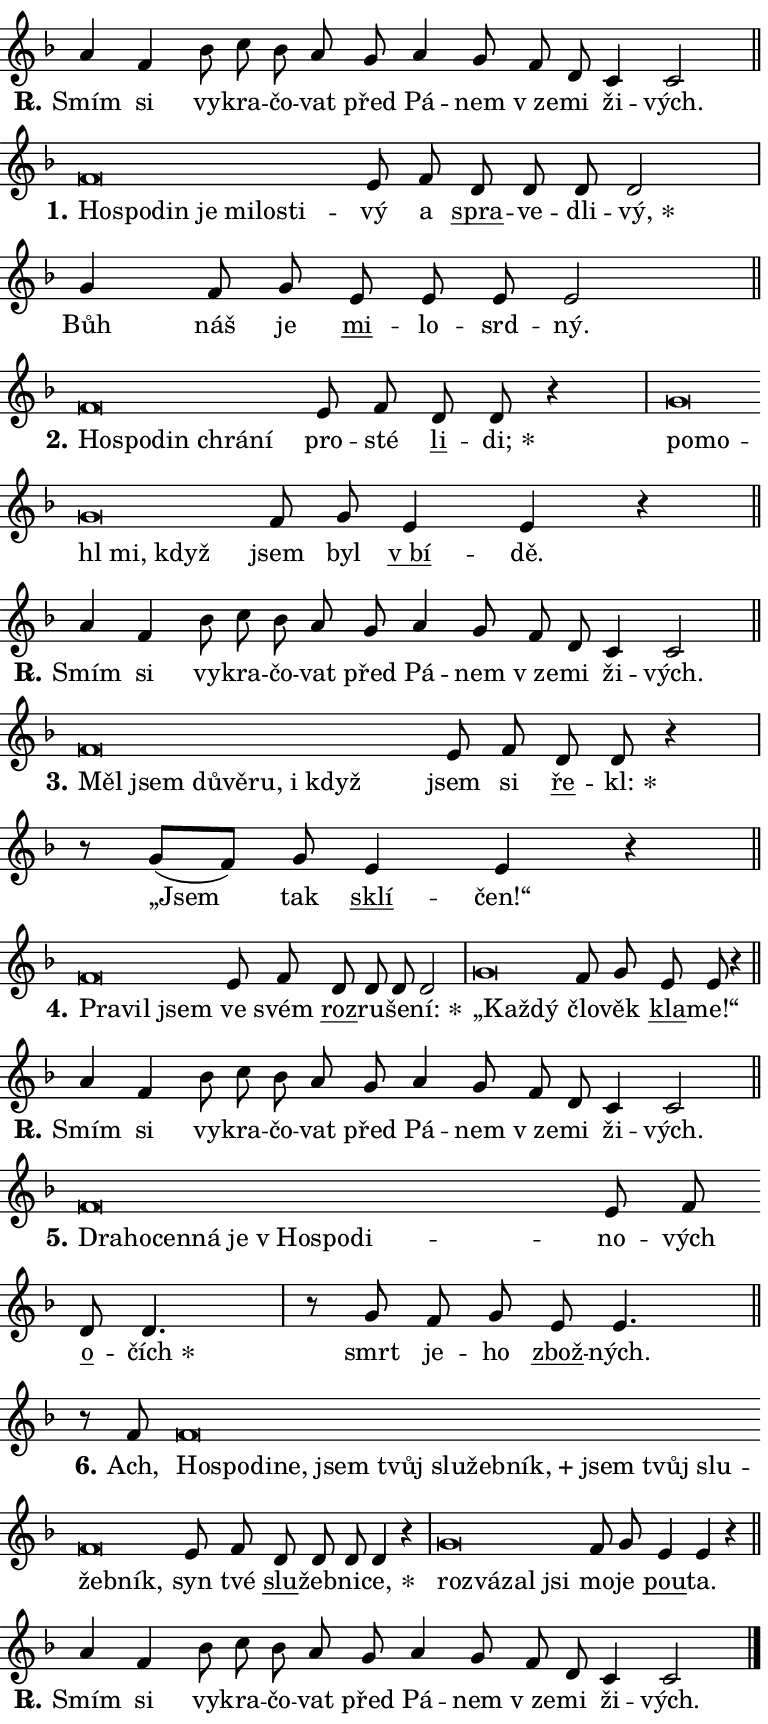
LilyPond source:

\version "2.24.0"
\header { tagline = "" }
\paper {
  indent = 0\cm
  top-margin = 0\cm
  right-margin = 0.13\cm % to fit lyric hyphens
  bottom-margin = 0\cm
  left-margin = 0\cm
  paper-width = 13\cm
  page-breaking = #ly:one-page-breaking
  system-system-spacing.basic-distance = #11
  score-system-spacing.basic-distance = #11
  ragged-last = ##f
}


%% Author: Thomas Morley
%% https://lists.gnu.org/archive/html/lilypond-user/2020-05/msg00002.html
#(define (line-position grob)
"Returns position of @var[grob} in current system:
   @code{'start}, if at first time-step
   @code{'end}, if at last time-step
   @code{'middle} otherwise
"
  (let* ((col (ly:item-get-column grob))
         (ln (ly:grob-object col 'left-neighbor))
         (rn (ly:grob-object col 'right-neighbor))
         (col-to-check-left (if (ly:grob? ln) ln col))
         (col-to-check-right (if (ly:grob? rn) rn col))
         (break-dir-left
           (and
             (ly:grob-property col-to-check-left 'non-musical #f)
             (ly:item-break-dir col-to-check-left)))
         (break-dir-right
           (and
             (ly:grob-property col-to-check-right 'non-musical #f)
             (ly:item-break-dir col-to-check-right))))
        (cond ((eqv? 1 break-dir-left) 'start)
              ((eqv? -1 break-dir-right) 'end)
              (else 'middle))))

#(define (tranparent-at-line-position vctor)
  (lambda (grob)
  "Relying on @code{line-position} select the relevant enry from @var{vctor}.
Used to determine transparency,"
    (case (line-position grob)
      ((end) (not (vector-ref vctor 0)))
      ((middle) (not (vector-ref vctor 1)))
      ((start) (not (vector-ref vctor 2))))))

noteHeadBreakVisibility =
#(define-music-function (break-visibility)(vector?)
"Makes @code{NoteHead}s transparent relying on @var{break-visibility}"
#{
  \override NoteHead.transparent =
    #(tranparent-at-line-position break-visibility)
#})

#(define delete-ledgers-for-transparent-note-heads
  (lambda (grob)
    "Reads whether a @code{NoteHead} is transparent.
If so this @code{NoteHead} is removed from @code{'note-heads} from
@var{grob}, which is supposed to be @code{LedgerLineSpanner}.
As a result ledgers are not printed for this @code{NoteHead}"
    (let* ((nhds-array (ly:grob-object grob 'note-heads))
           (nhds-list
             (if (ly:grob-array? nhds-array)
                 (ly:grob-array->list nhds-array)
                 '()))
           ;; Relies on the transparent-property being done before
           ;; Staff.LedgerLineSpanner.after-line-breaking is executed.
           ;; This is fragile ...
           (to-keep
             (remove
               (lambda (nhd)
                 (ly:grob-property nhd 'transparent #f))
               nhds-list)))
      ;; TODO find a better method to iterate over grob-arrays, similiar
      ;; to filter/remove etc for lists
      ;; For now rebuilt from scratch
      (set! (ly:grob-object grob 'note-heads)  '())
      (for-each
        (lambda (nhd)
          (ly:pointer-group-interface::add-grob grob 'note-heads nhd))
        to-keep))))

squashNotes = {
  \override NoteHead.X-extent = #'(-0.2 . 0.2)
  \override NoteHead.Y-extent = #'(-0.75 . 0)
  \override NoteHead.stencil =
    #(lambda (grob)
       (let ((pos (ly:grob-property grob 'staff-position)))
         (begin
           (if (< pos -7) (display "ERROR: Lower brevis then expected\n") (display ""))
           (if (<= pos -6) ly:text-interface::print ly:note-head::print))))
}
unSquashNotes = {
  \revert NoteHead.X-extent
  \revert NoteHead.Y-extent
  \revert NoteHead.stencil
}

hideNotes = \noteHeadBreakVisibility #begin-of-line-visible
unHideNotes = \noteHeadBreakVisibility #all-visible

% work-around for resetting accidentals
% https://lilypond.org/doc/v2.23/Documentation/notation/displaying-rhythms#unmetered-music
cadenzaMeasure = {
  \cadenzaOff
  \partial 1024 s1024
  \cadenzaOn
}

#(define-markup-command (accent layout props text) (markup?)
  "Underline accented syllable"
  (interpret-markup layout props
    #{\markup \override #'(offset . 4.3) \underline { #text }#}))

responsum = \markup \concat {
  "R" \hspace #-1.05 \path #0.1 #'((moveto 0 0.07) (lineto 0.9 0.8)) \hspace #0.05 "."
}

spaceSize = #0.6828661417322834 % exact space size for TeX Gyre Schola

\layout {
  \context {
    \Staff
    \remove "Time_signature_engraver"
    \override LedgerLineSpanner.after-line-breaking = #delete-ledgers-for-transparent-note-heads
  }
  \context {
    \Lyrics {
      \override LyricSpace.minimum-distance = \spaceSize
      \override LyricText.font-name = #"TeX Gyre Schola"
      \override LyricText.font-size = 1
      \override StanzaNumber.font-name = #"TeX Gyre Schola Bold"
      \override StanzaNumber.font-size = 1
    }
  }
  \context {
    \Score 
    \override NoteHead.text =
      #(lambda (grob) 
        (let ((pos (ly:grob-property grob 'staff-position)))
          #{\markup {
            \combine
              \halign #-0.55 \raise #(if (= pos -6) 0 0.5) \override #'(thickness . 2) \draw-line #'(3.2 . 0)
              \musicglyph "noteheads.sM1"
          }#}))
  }
}

% magnetic-lyrics.ily
%
%   written by
%     Jean Abou Samra <jean@abou-samra.fr>
%     Werner Lemberg <wl@gnu.org>
%
%   adapted by
%     Jiri Hon <jiri.hon@gmail.com>
%
% Version 2022-Apr-15

% https://www.mail-archive.com/lilypond-user@gnu.org/msg149350.html

#(define (Left_hyphen_pointer_engraver context)
   "Collect syllable-hyphen-syllable occurrences in lyrics and store
them in properties.  This engraver only looks to the left.  For
example, if the lyrics input is @code{foo -- bar}, it does the
following.

@itemize @bullet
@item
Set the @code{text} property of the @code{LyricHyphen} grob between
@q{foo} and @q{bar} to @code{foo}.

@item
Set the @code{left-hyphen} property of the @code{LyricText} grob with
text @q{foo} to the @code{LyricHyphen} grob between @q{foo} and
@q{bar}.
@end itemize

Use this auxiliary engraver in combination with the
@code{lyric-@/text::@/apply-@/magnetic-@/offset!} hook."
   (let ((hyphen #f)
         (text #f))
     (make-engraver
      (acknowledgers
       ((lyric-syllable-interface engraver grob source-engraver)
        (set! text grob)))
      (end-acknowledgers
       ((lyric-hyphen-interface engraver grob source-engraver)
        ;(when (not (grob::has-interface grob 'lyric-space-interface))
          (set! hyphen grob)));)
      ((stop-translation-timestep engraver)
       (when (and text hyphen)
         (ly:grob-set-object! text 'left-hyphen hyphen))
       (set! text #f)
       (set! hyphen #f)))))

#(define (lyric-text::apply-magnetic-offset! grob)
   "If the space between two syllables is less than the value in
property @code{LyricText@/.details@/.squash-threshold}, move the right
syllable to the left so that it gets concatenated with the left
syllable.

Use this function as a hook for
@code{LyricText@/.after-@/line-@/breaking} if the
@code{Left_@/hyphen_@/pointer_@/engraver} is active."
   (let ((hyphen (ly:grob-object grob 'left-hyphen #f)))
     (when hyphen
       (let ((left-text (ly:spanner-bound hyphen LEFT)))
         (when (grob::has-interface left-text 'lyric-syllable-interface)
           (let* ((common (ly:grob-common-refpoint grob left-text X))
                  (this-x-ext (ly:grob-extent grob common X))
                  (left-x-ext
                   (begin
                     ;; Trigger magnetism for left-text.
                     (ly:grob-property left-text 'after-line-breaking)
                     (ly:grob-extent left-text common X)))
                  ;; `delta` is the gap width between two syllables.
                  (delta (- (interval-start this-x-ext)
                            (interval-end left-x-ext)))
                  (details (ly:grob-property grob 'details))
                  (threshold (assoc-get 'squash-threshold details 0.2)))
             (when (< delta threshold)
               (let* (;; We have to manipulate the input text so that
                      ;; ligatures crossing syllable boundaries are not
                      ;; disabled.  For languages based on the Latin
                      ;; script this is essentially a beautification.
                      ;; However, for non-Western scripts it can be a
                      ;; necessity.
                      (lt (ly:grob-property left-text 'text))
                      (rt (ly:grob-property grob 'text))
                      (is-space (grob::has-interface hyphen 'lyric-space-interface))
                      (space (if is-space " " ""))
                      (extra-delta (if is-space spaceSize 0))
                      ;; Append new syllable.
                      (ltrt-space (if (and (string? lt) (string? rt))
                                (string-append lt space rt)
                                (make-concat-markup (list lt space rt))))
                      ;; Right-align `ltrt` to the right side.
                      (ltrt-space-markup (grob-interpret-markup
                               grob
                               (make-translate-markup
                                (cons (interval-length this-x-ext) 0)
                                (make-right-align-markup ltrt-space)))))
                 (begin
                   ;; Don't print `left-text`.
                   (ly:grob-set-property! left-text 'stencil #f)
                   ;; Set text and stencil (which holds all collected
                   ;; syllables so far) and shift it to the left.
                   (ly:grob-set-property! grob 'text ltrt-space)
                   (ly:grob-set-property! grob 'stencil ltrt-space-markup)
                   (ly:grob-translate-axis! grob (- (- delta extra-delta)) X))))))))))


#(define (lyric-hyphen::displace-bounds-first grob)
   ;; Make very sure this callback isn't triggered too early.
   (let ((left (ly:spanner-bound grob LEFT))
         (right (ly:spanner-bound grob RIGHT)))
     (ly:grob-property left 'after-line-breaking)
     (ly:grob-property right 'after-line-breaking)
     (ly:lyric-hyphen::print grob)))

squashThreshold = #0.4

\layout {
  \context {
    \Lyrics
    \consists #Left_hyphen_pointer_engraver
    \override LyricText.after-line-breaking =
      #lyric-text::apply-magnetic-offset!
    \override LyricHyphen.stencil = #lyric-hyphen::displace-bounds-first
    \override LyricText.details.squash-threshold = \squashThreshold
    \override LyricHyphen.minimum-distance = 0
    \override LyricHyphen.minimum-length = \squashThreshold
  }
}

squashText = \override LyricText.details.squash-threshold = 9999
unSquashText = \override LyricText.details.squash-threshold = \squashThreshold

leftText = \override LyricText.self-alignment-X = #LEFT
unLeftText = \revert LyricText.self-alignment-X

starOffset = #(lambda (grob) 
                (let ((x_offset (ly:self-alignment-interface::aligned-on-x-parent grob)))
                  (if (= x_offset 0) 0 (+ x_offset 1.2))))

star = #(define-music-function (syllable)(string?)
"Append star separator at the end of a syllable"
#{
  \once \override LyricText.X-offset = #starOffset
  \lyricmode { \markup {
    #syllable
    \override #'((font-name . "TeX Gyre Schola Bold")) \hspace #0.2 \lower #0.65 \larger "*"
  } }
#})

starAccent = #(define-music-function (syllable)(string?)
"Append star separator at the end of a syllable and make accent"
#{
  \once \override LyricText.X-offset = #starOffset
  \lyricmode { \markup {
    \accent #syllable
    \override #'((font-name . "TeX Gyre Schola Bold")) \hspace #0.2 \lower #0.65 \larger "*"
  } }
#})

breath = #(define-music-function (syllable)(string?)
"Append breathing indicator at the end of a syllable"
#{
  \lyricmode { \markup { #syllable "+" } }
#})

optionalBreath = #(define-music-function (syllable)(string?)
"Append optional breathing indicator at the end of a syllable"
#{
  \lyricmode { \markup { #syllable "(+)" } }
#})


\score {
    <<
        \new Voice = "melody" { \cadenzaOn \key f \major \relative { a'4 f \bar "" bes8 c bes a \bar "" g a4 g8 \bar "" f d \bar "" c4 c2 \cadenzaMeasure \bar "||" \break } }
        \new Lyrics \lyricsto "melody" { \lyricmode { \set stanza = \responsum
Smím si vy -- kra -- čo -- vat před Pá -- nem "v ze" -- mi ži -- vých. } }
    >>
    \layout {}
}

\score {
    <<
        \new Voice = "melody" { \cadenzaOn \key f \major \relative { \squashNotes f'\breve*1/16 \hideNotes \breve*1/16 \bar "" \breve*1/16 \bar "" \breve*1/16 \bar "" \breve*1/16 \bar "" \breve*1/16 \breve*1/16 \bar "" \unHideNotes \unSquashNotes e8 f \bar "" d d d d2 \cadenzaMeasure \bar "|" g4 f8 g \bar "" e e e e2 \cadenzaMeasure \bar "||" \break } }
        \new Lyrics \lyricsto "melody" { \lyricmode { \set stanza = "1."
\leftText Ho -- \squashText spo -- din je mi -- lo -- sti -- \unLeftText \unSquashText vý a \markup \accent spra -- ve -- dli -- \star vý, Bůh náš je \markup \accent mi -- lo -- srd -- ný. } }
    >>
    \layout {}
}

\score {
    <<
        \new Voice = "melody" { \cadenzaOn \key f \major \relative { \squashNotes f'\breve*1/16 \hideNotes \breve*1/16 \bar "" \breve*1/16 \bar "" \breve*1/16 \breve*1/16 \bar "" \unHideNotes \unSquashNotes e8 f \bar "" d8 d r4 \cadenzaMeasure \bar "|" \squashNotes g\breve*1/16 \hideNotes \breve*1/16 \bar "" \breve*1/16 \bar "" \breve*1/16 \breve*1/16 \bar "" \unHideNotes \unSquashNotes f8 g \bar "" e4 e r \cadenzaMeasure \bar "||" \break } }
        \new Lyrics \lyricsto "melody" { \lyricmode { \set stanza = "2."
\leftText Ho -- \squashText spo -- din chrá -- ní \unLeftText \unSquashText pro -- sté \markup \accent li -- \star di; \leftText po -- \squashText mo -- hl mi, když \unLeftText \unSquashText jsem byl \markup \accent "v bí" -- dě. } }
    >>
    \layout {}
}

\score {
    <<
        \new Voice = "melody" { \cadenzaOn \key f \major \relative { a'4 f \bar "" bes8 c bes a \bar "" g a4 g8 \bar "" f d \bar "" c4 c2 \cadenzaMeasure \bar "||" \break } }
        \new Lyrics \lyricsto "melody" { \lyricmode { \set stanza = \responsum
Smím si vy -- kra -- čo -- vat před Pá -- nem "v ze" -- mi ži -- vých. } }
    >>
    \layout {}
}

\score {
    <<
        \new Voice = "melody" { \cadenzaOn \key f \major \relative { \squashNotes f'\breve*1/16 \hideNotes \breve*1/16 \bar "" \breve*1/16 \bar "" \breve*1/16 \bar "" \breve*1/16 \bar "" \breve*1/16 \breve*1/16 \bar "" \unHideNotes \unSquashNotes e8 f \bar "" d8 d r4 \cadenzaMeasure \bar "|" r8 g8[( f8)] g \bar "" e4 e r \cadenzaMeasure \bar "||" \break } }
        \new Lyrics \lyricsto "melody" { \lyricmode { \set stanza = "3."
\leftText Měl \squashText jsem dů -- vě -- ru, i když \unLeftText \unSquashText jsem si \markup \accent ře -- \star kl: „Jsem tak \markup \accent sklí -- čen!“ } }
    >>
    \layout {}
}

\score {
    <<
        \new Voice = "melody" { \cadenzaOn \key f \major \relative { \squashNotes f'\breve*1/16 \hideNotes \breve*1/16 \breve*1/16 \bar "" \unHideNotes \unSquashNotes e8 f \bar "" d d d d2 \cadenzaMeasure \bar "|" \squashNotes g\breve*1/16 \hideNotes \breve*1/16 \bar "" \unHideNotes \unSquashNotes f8 g \bar "" e8 e r4 \cadenzaMeasure \bar "||" \break } }
        \new Lyrics \lyricsto "melody" { \lyricmode { \set stanza = "4."
\leftText Pra -- \squashText vil jsem \unLeftText \unSquashText ve svém \markup \accent roz -- ru -- še -- \star ní: \leftText „Kaž -- \squashText dý \unLeftText \unSquashText člo -- věk \markup \accent kla -- me!“ } }
    >>
    \layout {}
}

\score {
    <<
        \new Voice = "melody" { \cadenzaOn \key f \major \relative { a'4 f \bar "" bes8 c bes a \bar "" g a4 g8 \bar "" f d \bar "" c4 c2 \cadenzaMeasure \bar "||" \break } }
        \new Lyrics \lyricsto "melody" { \lyricmode { \set stanza = \responsum
Smím si vy -- kra -- čo -- vat před Pá -- nem "v ze" -- mi ži -- vých. } }
    >>
    \layout {}
}

\score {
    <<
        \new Voice = "melody" { \cadenzaOn \key f \major \relative { \squashNotes f'\breve*1/16 \hideNotes \breve*1/16 \bar "" \breve*1/16 \bar "" \breve*1/16 \bar "" \breve*1/16 \bar "" \breve*1/16 \bar "" \breve*1/16 \breve*1/16 \bar "" \unHideNotes \unSquashNotes e8 f \bar "" d8 d4. \cadenzaMeasure \bar "|" r8 g8 f8 g \bar "" e e4. \cadenzaMeasure \bar "||" \break } }
        \new Lyrics \lyricsto "melody" { \lyricmode { \set stanza = "5."
\leftText Dra -- \squashText ho -- cen -- ná je "v Ho" -- spo -- di -- \unLeftText \unSquashText no -- vých \markup \accent o -- \star čích smrt je -- ho \markup \accent zbož -- ných. } }
    >>
    \layout {}
}

\score {
    <<
        \new Voice = "melody" { \cadenzaOn \key f \major \relative { r8 f'8 \squashNotes f\breve*1/16 \hideNotes \breve*1/16 \bar "" \breve*1/16 \bar "" \breve*1/16 \bar "" \breve*1/16 \bar "" \breve*1/16 \bar "" \breve*1/16 \bar "" \breve*1/16 \bar "" \breve*1/16 \bar "" \breve*1/16 \bar "" \breve*1/16 \bar "" \breve*1/16 \bar "" \breve*1/16 \breve*1/16 \bar "" \unHideNotes \unSquashNotes e8 f \bar "" d d d d4 r \cadenzaMeasure \bar "|" \squashNotes g\breve*1/16 \hideNotes \breve*1/16 \bar "" \breve*1/16 \breve*1/16 \bar "" \unHideNotes \unSquashNotes f8 g \bar "" e4 e r \cadenzaMeasure \bar "||" \break } }
        \new Lyrics \lyricsto "melody" { \lyricmode { \set stanza = "6."
Ach, \leftText Ho -- \squashText spo -- di -- ne, jsem tvůj slu -- žeb -- \breath "ník," jsem tvůj slu -- žeb -- ník, \unLeftText \unSquashText syn tvé \markup \accent slu -- žeb -- ni -- \star ce, \leftText roz -- \squashText vá -- zal jsi \unLeftText \unSquashText mo -- je \markup \accent pou -- ta. } }
    >>
    \layout {}
}

\score {
    <<
        \new Voice = "melody" { \cadenzaOn \key f \major \relative { a'4 f \bar "" bes8 c bes a \bar "" g a4 g8 \bar "" f d \bar "" c4 c2 \cadenzaMeasure \bar "||" \break } \bar "|." }
        \new Lyrics \lyricsto "melody" { \lyricmode { \set stanza = \responsum
Smím si vy -- kra -- čo -- vat před Pá -- nem "v ze" -- mi ži -- vých. } }
    >>
    \layout {}
}
